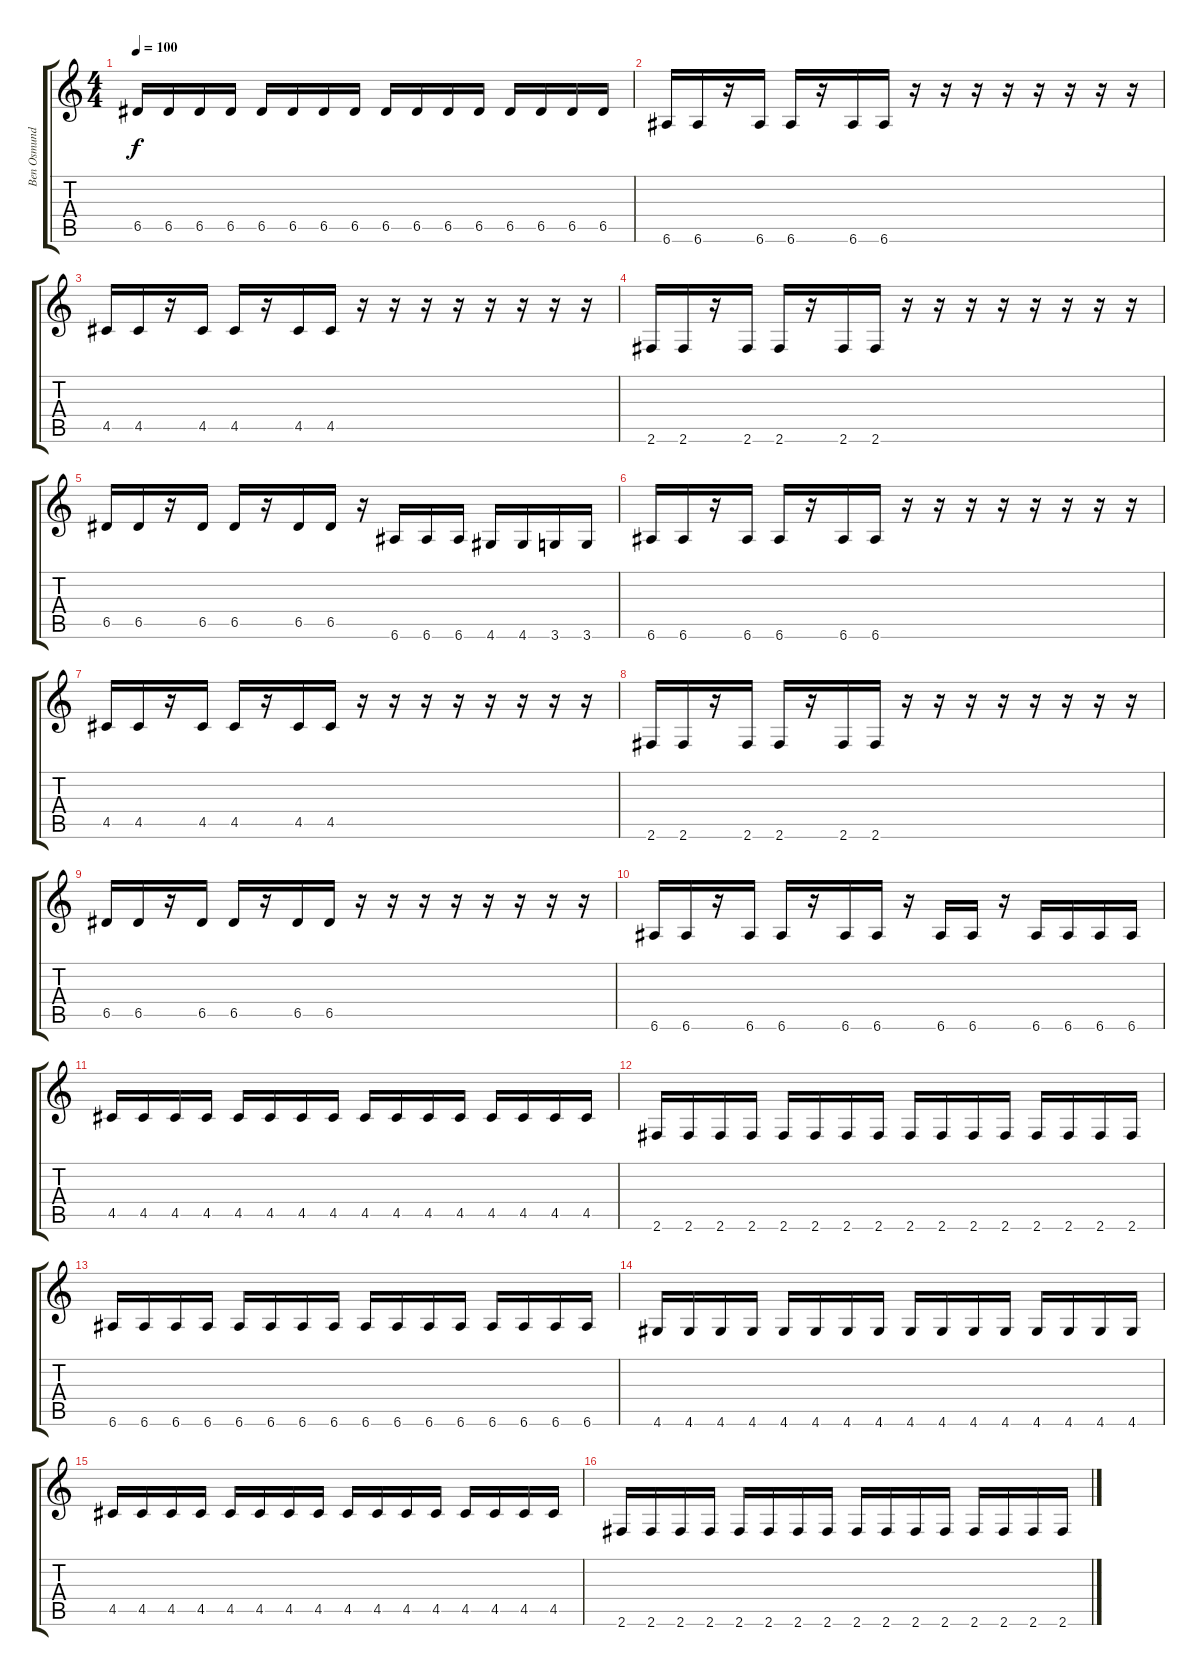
\track ("Ben Osmundson" "Ben Osmund") {instrument electricbasspick}
\staff {score tabs}
\tuning (E4 B3 G3 D3 A2 E2) {hide}
\ts (4 4)
\tempo 100
\clef g2
\ks c
6.5.16{dy f} 6.5.16 6.5.16 6.5.16 6.5.16 6.5.16 6.5.16 6.5.16 6.5.16 6.5.16 6.5.16 6.5.16 6.5.16 6.5.16 6.5.16 6.5.16 |
6.6.16 6.6.16 r.16 6.6.16 6.6.16 r.16 6.6.16 6.6.16 r.16 r.16 r.16 r.16 r.16 r.16 r.16 r.16 |
4.5.16 4.5.16 r.16 4.5.16 4.5.16 r.16 4.5.16 4.5.16 r.16 r.16 r.16 r.16 r.16 r.16 r.16 r.16 |
2.6.16 2.6.16 r.16 2.6.16 2.6.16 r.16 2.6.16 2.6.16 r.16 r.16 r.16 r.16 r.16 r.16 r.16 r.16 |
6.5.16 6.5.16 r.16 6.5.16 6.5.16 r.16 6.5.16 6.5.16 r.16 6.6.16 6.6.16 6.6.16 4.6.16 4.6.16 3.6.16 3.6.16 |
6.6.16 6.6.16 r.16 6.6.16 6.6.16 r.16 6.6.16 6.6.16 r.16 r.16 r.16 r.16 r.16 r.16 r.16 r.16 |
4.5.16 4.5.16 r.16 4.5.16 4.5.16 r.16 4.5.16 4.5.16 r.16 r.16 r.16 r.16 r.16 r.16 r.16 r.16 |
2.6.16 2.6.16 r.16 2.6.16 2.6.16 r.16 2.6.16 2.6.16 r.16 r.16 r.16 r.16 r.16 r.16 r.16 r.16 |
6.5.16 6.5.16 r.16 6.5.16 6.5.16 r.16 6.5.16 6.5.16 r.16 r.16 r.16 r.16 r.16 r.16 r.16 r.16 |
6.6.16 6.6.16 r.16 6.6.16 6.6.16 r.16 6.6.16 6.6.16 r.16 6.6.16 6.6.16 r.16 6.6.16 6.6.16 6.6.16 6.6.16 |
4.5.16 4.5.16 4.5.16 4.5.16 4.5.16 4.5.16 4.5.16 4.5.16 4.5.16 4.5.16 4.5.16 4.5.16 4.5.16 4.5.16 4.5.16 4.5.16 |
2.6.16 2.6.16 2.6.16 2.6.16 2.6.16 2.6.16 2.6.16 2.6.16 2.6.16 2.6.16 2.6.16 2.6.16 2.6.16 2.6.16 2.6.16 2.6.16 |
6.6.16 6.6.16 6.6.16 6.6.16 6.6.16 6.6.16 6.6.16 6.6.16 6.6.16 6.6.16 6.6.16 6.6.16 6.6.16 6.6.16 6.6.16 6.6.16 |
4.6.16 4.6.16 4.6.16 4.6.16 4.6.16 4.6.16 4.6.16 4.6.16 4.6.16 4.6.16 4.6.16 4.6.16 4.6.16 4.6.16 4.6.16 4.6.16 |
4.5.16 4.5.16 4.5.16 4.5.16 4.5.16 4.5.16 4.5.16 4.5.16 4.5.16 4.5.16 4.5.16 4.5.16 4.5.16 4.5.16 4.5.16 4.5.16 |
2.6.16 2.6.16 2.6.16 2.6.16 2.6.16 2.6.16 2.6.16 2.6.16 2.6.16 2.6.16 2.6.16 2.6.16 2.6.16 2.6.16 2.6.16 2.6.16
